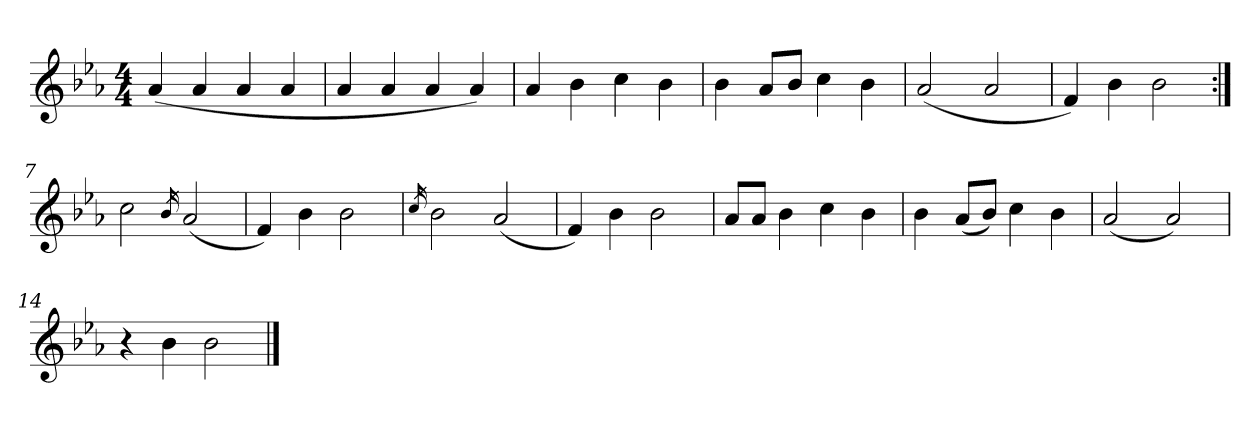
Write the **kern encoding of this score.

**kern
*part1
*staff1
*clefG2
*k[b-e-a-]
*E-:
*M4/4
*MM96
=1
(4a->/
4a-/
4a-/
4a-/
=2
4a-/
4a-/
4a-/
4a-/)
=3
4a-/
4b-\
4cc\
4b-\
=4
4b-\
8a-/L
8b-/J
4cc\
4b-\
!!LO:LB:g=z
=5
(2a->/
2a-/
=6
4f/)
4b-\
2b-\
=7:|!
2cc\
16qb-/
(2a-/
=8
4f/)
4b-\
2b-\
=9
16qcc/
2b-\
(2a-/
!!LO:LB:g=z
=10
4f>/)
4b-\
2b-\
=11
8a-/L
8a-/J
4b-\
4cc\
4b-\
=12
4b-\
(8a-/L
8b-/J)
4cc\
4b-\
=13
(2a-/
2a-/)
=14
4r
4b-\
2b-\
==
*-
